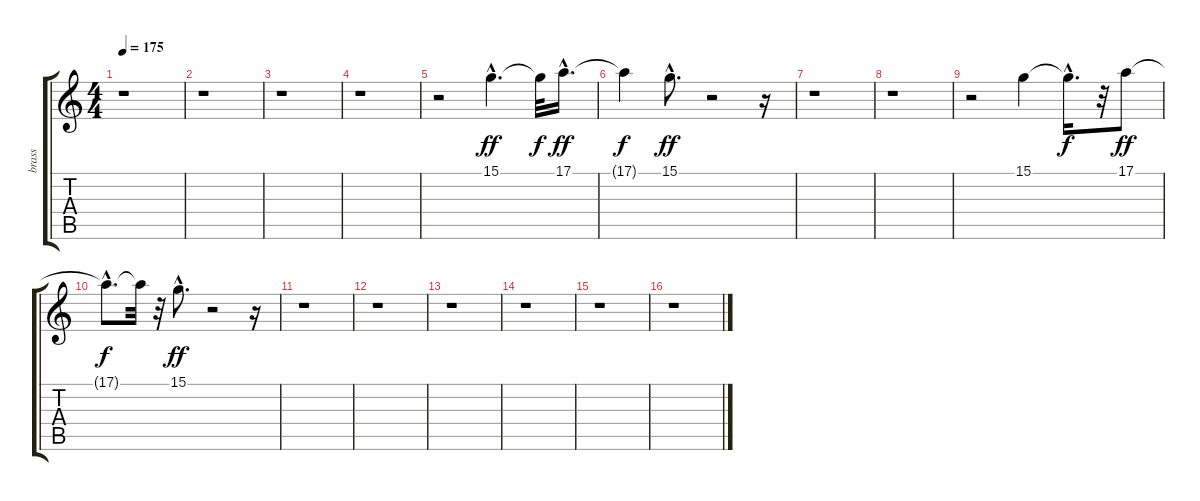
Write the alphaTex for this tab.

\track ("brass" "brass") {instrument synthbrass1}
\staff {score tabs}
\tuning (E4 B3 G3 D3 A2 E2) {hide}
\ts (4 4)
\tempo 175
\clef g2
\ks c
r.1{dy f} |
r.1 |
r.1 |
r.1 |
r.2 15.1{hac}.4{d dy ff} 15.1{t}.32{dy f} 17.1{hac}.16{d dy ff} |
17.1{t}.4{dy f} 15.1{hac}.8{d dy ff} r.2 r.16 |
r.1 |
r.1 |
r.2 15.1.4 15.1{hac t}.16{d dy f} r.32 17.1.8{dy ff} |
17.1{hac t}.8{d dy f} 17.1{t}.32 r.32 15.1{hac}.8{d dy ff} r.2 r.16 |
r.1 |
r.1 |
r.1 |
r.1 |
r.1 |
r.1
